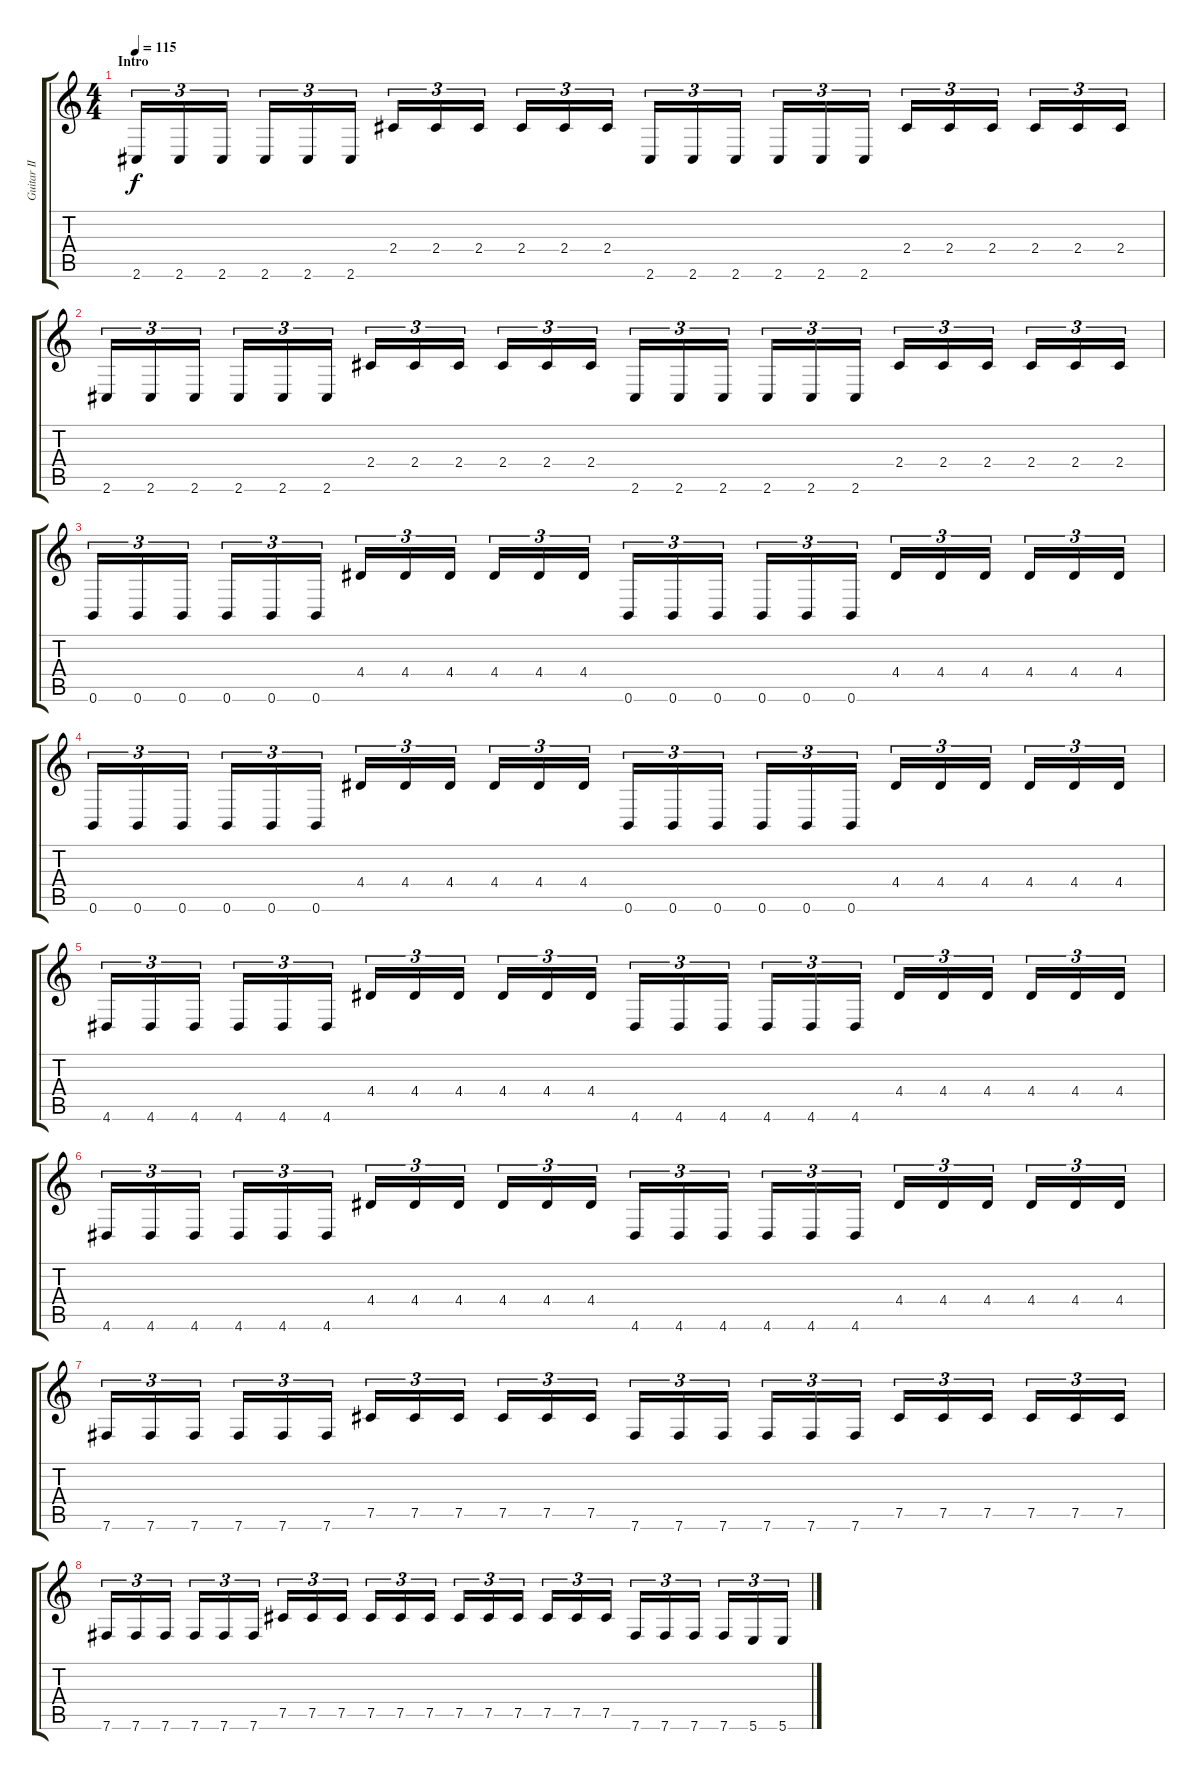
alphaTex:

\track ("Guitar II" "Guitar II") {instrument distortionguitar}
\staff {score tabs}
\tuning (Db4 Ab3 E3 B2 Gb2 B1) {hide}
\ts (4 4)
\section ("" "Intro")
\tempo 115
\clef g2
\ks c
2.6.16{tu (3 2) dy f instrument distortionguitar} 2.6.16{tu (3 2)} 2.6.16{tu (3 2)} 2.6.16{tu (3 2)} 2.6.16{tu (3 2)} 2.6.16{tu (3 2)} 2.4.16{tu (3 2)} 2.4.16{tu (3 2)} 2.4.16{tu (3 2)} 2.4.16{tu (3 2)} 2.4.16{tu (3 2)} 2.4.16{tu (3 2)} 2.6.16{tu (3 2)} 2.6.16{tu (3 2)} 2.6.16{tu (3 2)} 2.6.16{tu (3 2)} 2.6.16{tu (3 2)} 2.6.16{tu (3 2)} 2.4.16{tu (3 2)} 2.4.16{tu (3 2)} 2.4.16{tu (3 2)} 2.4.16{tu (3 2)} 2.4.16{tu (3 2)} 2.4.16{tu (3 2)} |
2.6.16{tu (3 2)} 2.6.16{tu (3 2)} 2.6.16{tu (3 2)} 2.6.16{tu (3 2)} 2.6.16{tu (3 2)} 2.6.16{tu (3 2)} 2.4.16{tu (3 2)} 2.4.16{tu (3 2)} 2.4.16{tu (3 2)} 2.4.16{tu (3 2)} 2.4.16{tu (3 2)} 2.4.16{tu (3 2)} 2.6.16{tu (3 2)} 2.6.16{tu (3 2)} 2.6.16{tu (3 2)} 2.6.16{tu (3 2)} 2.6.16{tu (3 2)} 2.6.16{tu (3 2)} 2.4.16{tu (3 2)} 2.4.16{tu (3 2)} 2.4.16{tu (3 2)} 2.4.16{tu (3 2)} 2.4.16{tu (3 2)} 2.4.16{tu (3 2)} |
0.6.16{tu (3 2)} 0.6.16{tu (3 2)} 0.6.16{tu (3 2)} 0.6.16{tu (3 2)} 0.6.16{tu (3 2)} 0.6.16{tu (3 2)} 4.4.16{tu (3 2)} 4.4.16{tu (3 2)} 4.4.16{tu (3 2)} 4.4.16{tu (3 2)} 4.4.16{tu (3 2)} 4.4.16{tu (3 2)} 0.6.16{tu (3 2)} 0.6.16{tu (3 2)} 0.6.16{tu (3 2)} 0.6.16{tu (3 2)} 0.6.16{tu (3 2)} 0.6.16{tu (3 2)} 4.4.16{tu (3 2)} 4.4.16{tu (3 2)} 4.4.16{tu (3 2)} 4.4.16{tu (3 2)} 4.4.16{tu (3 2)} 4.4.16{tu (3 2)} |
0.6.16{tu (3 2)} 0.6.16{tu (3 2)} 0.6.16{tu (3 2)} 0.6.16{tu (3 2)} 0.6.16{tu (3 2)} 0.6.16{tu (3 2)} 4.4.16{tu (3 2)} 4.4.16{tu (3 2)} 4.4.16{tu (3 2)} 4.4.16{tu (3 2)} 4.4.16{tu (3 2)} 4.4.16{tu (3 2)} 0.6.16{tu (3 2)} 0.6.16{tu (3 2)} 0.6.16{tu (3 2)} 0.6.16{tu (3 2)} 0.6.16{tu (3 2)} 0.6.16{tu (3 2)} 4.4.16{tu (3 2)} 4.4.16{tu (3 2)} 4.4.16{tu (3 2)} 4.4.16{tu (3 2)} 4.4.16{tu (3 2)} 4.4.16{tu (3 2)} |
4.6.16{tu (3 2)} 4.6.16{tu (3 2)} 4.6.16{tu (3 2)} 4.6.16{tu (3 2)} 4.6.16{tu (3 2)} 4.6.16{tu (3 2)} 4.4.16{tu (3 2)} 4.4.16{tu (3 2)} 4.4.16{tu (3 2)} 4.4.16{tu (3 2)} 4.4.16{tu (3 2)} 4.4.16{tu (3 2)} 4.6.16{tu (3 2)} 4.6.16{tu (3 2)} 4.6.16{tu (3 2)} 4.6.16{tu (3 2)} 4.6.16{tu (3 2)} 4.6.16{tu (3 2)} 4.4.16{tu (3 2)} 4.4.16{tu (3 2)} 4.4.16{tu (3 2)} 4.4.16{tu (3 2)} 4.4.16{tu (3 2)} 4.4.16{tu (3 2)} |
4.6.16{tu (3 2)} 4.6.16{tu (3 2)} 4.6.16{tu (3 2)} 4.6.16{tu (3 2)} 4.6.16{tu (3 2)} 4.6.16{tu (3 2)} 4.4.16{tu (3 2)} 4.4.16{tu (3 2)} 4.4.16{tu (3 2)} 4.4.16{tu (3 2)} 4.4.16{tu (3 2)} 4.4.16{tu (3 2)} 4.6.16{tu (3 2)} 4.6.16{tu (3 2)} 4.6.16{tu (3 2)} 4.6.16{tu (3 2)} 4.6.16{tu (3 2)} 4.6.16{tu (3 2)} 4.4.16{tu (3 2)} 4.4.16{tu (3 2)} 4.4.16{tu (3 2)} 4.4.16{tu (3 2)} 4.4.16{tu (3 2)} 4.4.16{tu (3 2)} |
7.6.16{tu (3 2)} 7.6.16{tu (3 2)} 7.6.16{tu (3 2)} 7.6.16{tu (3 2)} 7.6.16{tu (3 2)} 7.6.16{tu (3 2)} 7.5.16{tu (3 2)} 7.5.16{tu (3 2)} 7.5.16{tu (3 2)} 7.5.16{tu (3 2)} 7.5.16{tu (3 2)} 7.5.16{tu (3 2)} 7.6.16{tu (3 2)} 7.6.16{tu (3 2)} 7.6.16{tu (3 2)} 7.6.16{tu (3 2)} 7.6.16{tu (3 2)} 7.6.16{tu (3 2)} 7.5.16{tu (3 2)} 7.5.16{tu (3 2)} 7.5.16{tu (3 2)} 7.5.16{tu (3 2)} 7.5.16{tu (3 2)} 7.5.16{tu (3 2)} |
7.6.16{tu (3 2)} 7.6.16{tu (3 2)} 7.6.16{tu (3 2)} 7.6.16{tu (3 2)} 7.6.16{tu (3 2)} 7.6.16{tu (3 2)} 7.5.16{tu (3 2)} 7.5.16{tu (3 2)} 7.5.16{tu (3 2)} 7.5.16{tu (3 2)} 7.5.16{tu (3 2)} 7.5.16{tu (3 2)} 7.5.16{tu (3 2)} 7.5.16{tu (3 2)} 7.5.16{tu (3 2)} 7.5.16{tu (3 2)} 7.5.16{tu (3 2)} 7.5.16{tu (3 2)} 7.6.16{tu (3 2)} 7.6.16{tu (3 2)} 7.6.16{tu (3 2)} 7.6.16{tu (3 2)} 5.6.16{tu (3 2)} 5.6.16{tu (3 2)}
